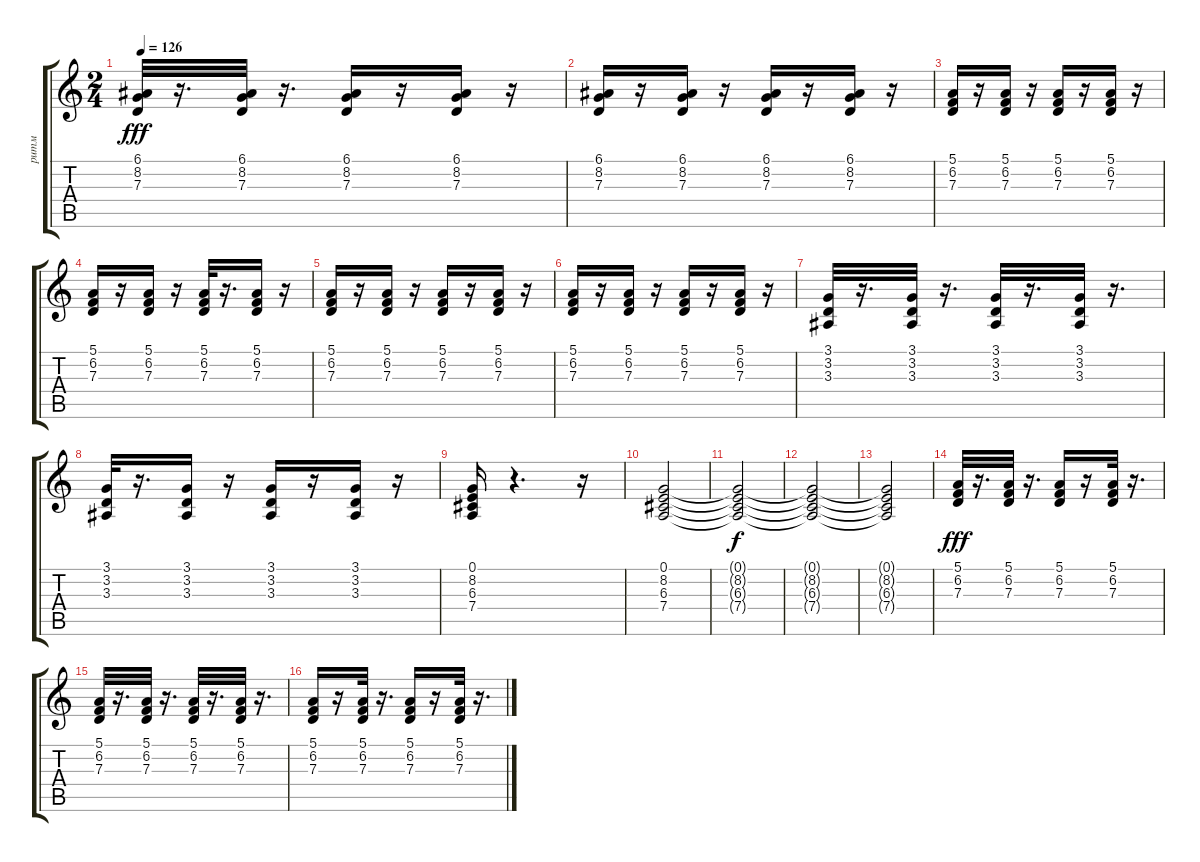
\track ("ритм" "ритм") {instrument acousticgrandpiano}
\staff {score tabs}
\tuning (E4 B3 G3 D3 A2 E2) {hide}
\ts (2 4)
\tempo 126
\clef g2
\ks c
(6.1 8.2 7.3).32{dy fff} r.16{d} (6.1 8.2 7.3).32 r.16{d} (6.1 8.2 7.3).16 r.16 (6.1 8.2 7.3).16 r.16 |
(6.1 8.2 7.3).16 r.16 (6.1 8.2 7.3).16 r.16 (6.1 8.2 7.3).16 r.16 (6.1 8.2 7.3).16 r.16 |
(5.1 6.2 7.3).16 r.16 (5.1 6.2 7.3).16 r.16 (5.1 6.2 7.3).16 r.16 (5.1 6.2 7.3).16 r.16 |
(5.1 6.2 7.3).16 r.16 (5.1 6.2 7.3).16 r.16 (5.1 6.2 7.3).32 r.16{d} (5.1 6.2 7.3).16 r.16 |
(5.1 6.2 7.3).16 r.16 (5.1 6.2 7.3).16 r.16 (5.1 6.2 7.3).16 r.16 (5.1 6.2 7.3).16 r.16 |
(5.1 6.2 7.3).16 r.16 (5.1 6.2 7.3).16 r.16 (5.1 6.2 7.3).16 r.16 (5.1 6.2 7.3).16 r.16 |
(3.1 3.2 3.3).32 r.16{d} (3.1 3.2 3.3).32 r.16{d} (3.1 3.2 3.3).32 r.16{d} (3.1 3.2 3.3).32 r.16{d} |
(3.1 3.2 3.3).32 r.16{d} (3.1 3.2 3.3).16 r.16 (3.1 3.2 3.3).16 r.16 (3.1 3.2 3.3).16 r.16 |
(0.1 8.2 6.3 7.4).16 r.4{d} r.16 |
(0.1 8.2 6.3 7.4).2 |
(0.1{t} 8.2{t} 6.3{t} 7.4{t}).2{dy f} |
(0.1{t} 8.2{t} 6.3{t} 7.4{t}).2 |
(0.1{t} 8.2{t} 6.3{t} 7.4{t}).2 |
(5.1 6.2 7.3).32{dy fff} r.16{d} (5.1 6.2 7.3).32 r.16{d} (5.1 6.2 7.3).16 r.16 (5.1 6.2 7.3).32 r.16{d} |
(5.1 6.2 7.3).32 r.16{d} (5.1 6.2 7.3).32 r.16{d} (5.1 6.2 7.3).32 r.16{d} (5.1 6.2 7.3).32 r.16{d} |
(5.1 6.2 7.3).16 r.16 (5.1 6.2 7.3).32 r.16{d} (5.1 6.2 7.3).16 r.16 (5.1 6.2 7.3).32 r.16{d}
